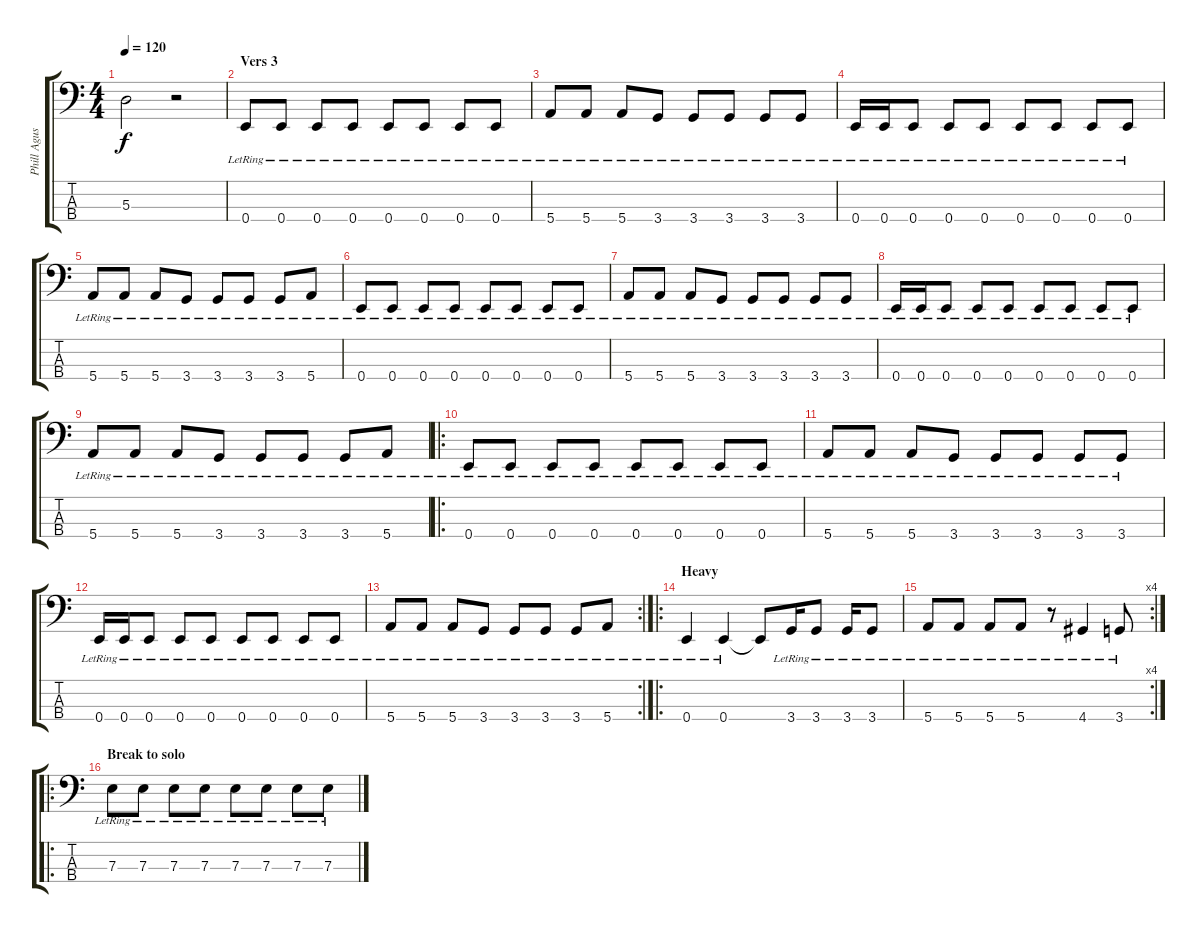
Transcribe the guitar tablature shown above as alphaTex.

\track ("Phill Agus" "Phill Agus") {instrument electricbasspick}
\staff {score tabs}
\tuning (G2 D2 A1 E1) {hide}
\ts (4 4)
\tempo 120
\clef f4
\ks c
5.3{t}.2{dy f} r.2 |
\section ("" "Vers 3")
0.4{lr}.8 0.4{lr}.8 0.4{lr}.8 0.4{lr}.8 0.4{lr}.8 0.4{lr}.8 0.4{lr}.8 0.4{lr}.8 |
5.4{lr}.8 5.4{lr}.8 5.4{lr}.8 3.4{lr}.8 3.4{lr}.8 3.4{lr}.8 3.4{lr}.8 3.4{lr}.8 |
0.4{lr}.16 0.4{lr}.16 0.4{lr}.8 0.4{lr}.8 0.4{lr}.8 0.4{lr}.8 0.4{lr}.8 0.4{lr}.8 0.4{lr}.8 |
5.4{lr}.8 5.4{lr}.8 5.4{lr}.8 3.4{lr}.8 3.4{lr}.8 3.4{lr}.8 3.4{lr}.8 5.4{lr}.8 |
0.4{lr}.8 0.4{lr}.8 0.4{lr}.8 0.4{lr}.8 0.4{lr}.8 0.4{lr}.8 0.4{lr}.8 0.4{lr}.8 |
5.4{lr}.8 5.4{lr}.8 5.4{lr}.8 3.4{lr}.8 3.4{lr}.8 3.4{lr}.8 3.4{lr}.8 3.4{lr}.8 |
0.4{lr}.16 0.4{lr}.16 0.4{lr}.8 0.4{lr}.8 0.4{lr}.8 0.4{lr}.8 0.4{lr}.8 0.4{lr}.8 0.4{lr}.8 |
5.4{lr}.8 5.4{lr}.8 5.4{lr}.8 3.4{lr}.8 3.4{lr}.8 3.4{lr}.8 3.4{lr}.8 5.4{lr}.8 |
\ro
0.4{lr}.8 0.4{lr}.8 0.4{lr}.8 0.4{lr}.8 0.4{lr}.8 0.4{lr}.8 0.4{lr}.8 0.4{lr}.8 |
5.4{lr}.8 5.4{lr}.8 5.4{lr}.8 3.4{lr}.8 3.4{lr}.8 3.4{lr}.8 3.4{lr}.8 3.4{lr}.8 |
0.4{lr}.16 0.4{lr}.16 0.4{lr}.8 0.4{lr}.8 0.4{lr}.8 0.4{lr}.8 0.4{lr}.8 0.4{lr}.8 0.4{lr}.8 |
\rc 2
5.4{lr}.8 5.4{lr}.8 5.4{lr}.8 3.4{lr}.8 3.4{lr}.8 3.4{lr}.8 3.4{lr}.8 5.4{lr}.8 |
\ro
\section ("" "Heavy")
0.4{lr}.4 0.4{lr}.4 0.4{t}.8 3.4{lr}.16 3.4{lr}.8 3.4{lr}.16 3.4{lr}.8 |
\rc 4
5.4{lr}.8 5.4{lr}.8 5.4{lr}.8 5.4{lr}.8 r.8 4.4{lr}.4 3.4{lr}.8 |
\ro
\section ("" "Break to solo")
7.3{lr}.8 7.3{lr}.8 7.3{lr}.8 7.3{lr}.8 7.3{lr}.8 7.3{lr}.8 7.3{lr}.8 7.3{lr}.8
